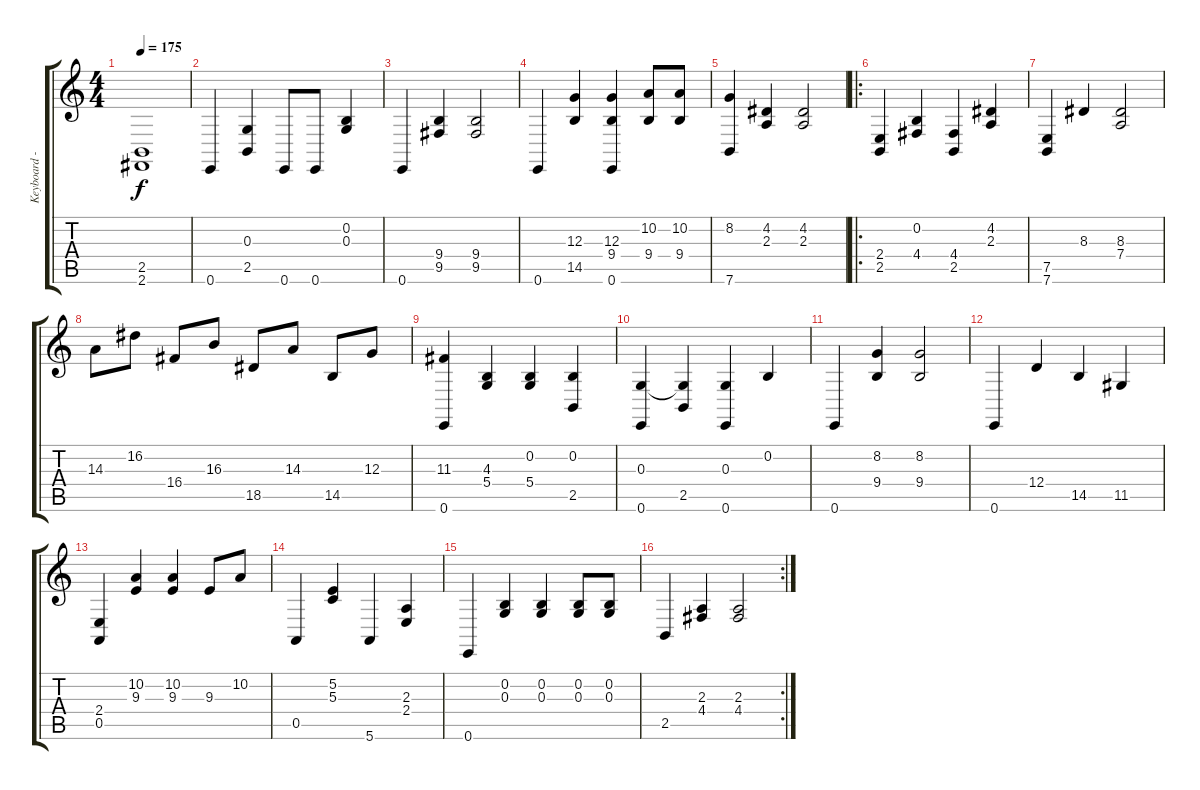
\track ("Keyboard - " "Keyboard -") {instrument electricgrandpiano}
\staff {score tabs}
\tuning (E4 B3 G3 D3 A2 E2) {hide}
\ts (4 4)
\tempo 175
\clef g2
\ks c
(2.5 2.6).1{dy f instrument electricgrandpiano} |
0.6.4 (0.3 2.5).4 0.6.8 0.6.8 (0.2 0.3).4 |
0.6.4 (9.4 9.5).4 (9.4 9.5).2 |
0.6.4 (12.3 14.5).4 (12.3 9.4 0.6).4 (10.2 9.4).8 (10.2 9.4).8 |
(8.2 7.6).4 (4.2 2.3).4 (4.2 2.3).2 |
\ro
(2.4 2.5).4 (0.2 4.4).4 (4.4 2.5).4 (4.2 2.3).4 |
(7.5 7.6).4 8.3.4 (8.3 7.4).2 |
14.3.8 16.2.8 16.4.8 16.3.8 18.5.8 14.3.8 14.5.8 12.3.8 |
(11.3 0.6).4 (4.3 5.4).4 (0.2 5.4).4 (0.2 2.5).4 |
(0.3 0.6).4 (0.3{t} 2.5).4 (0.3 0.6).4 0.2.4 |
0.6.4 (8.2 9.4).4 (8.2 9.4).2 |
0.6.4 12.4.4 14.5.4 11.5.4 |
(2.4 0.5).4 (10.2 9.3).4 (10.2 9.3).4 9.3.8 10.2.8 |
0.5.4 (5.2 5.3).4 5.6.4 (2.3 2.4).4 |
0.6.4 (0.2 0.3).4 (0.2 0.3).4 (0.2 0.3).8 (0.2 0.3).8 |
\rc 2
2.5.4 (2.3 4.4).4 (2.3 4.4).2
